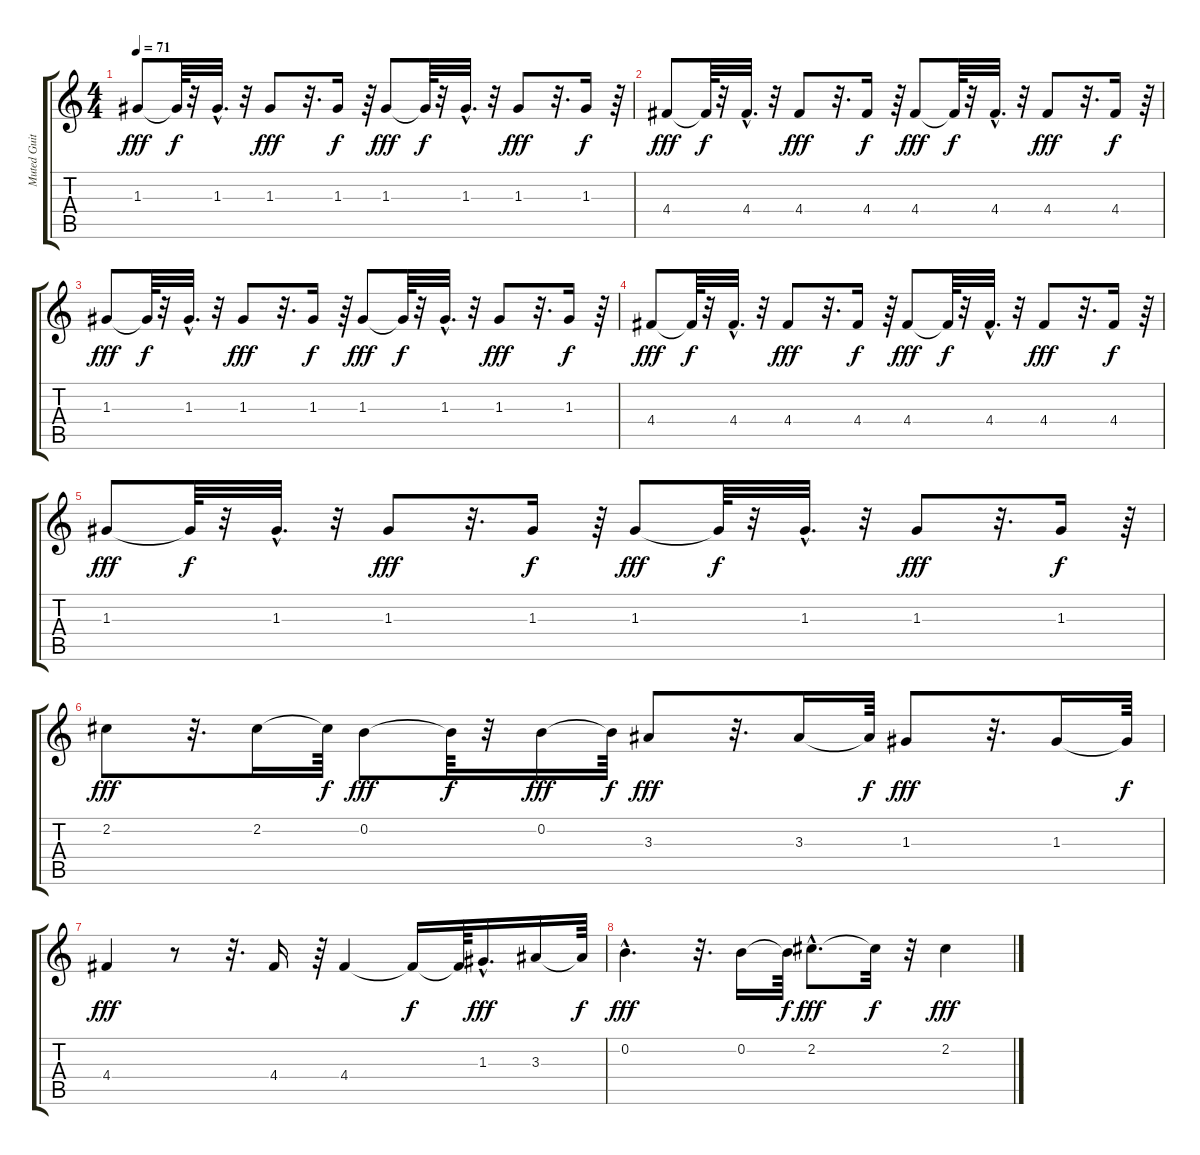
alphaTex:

\track ("Muted Guitar        " "Muted Guit") {instrument acousticbass}
\staff {score tabs}
\tuning (E4 B3 G3 D3 A2 E2) {hide}
\ts (4 4)
\tempo 71
\clef g2
\ks c
1.3.8{dy fff} 1.3{t}.64{dy f} r.32 1.3{hac}.32{d} r.32 1.3.8{dy fff} r.32{d} 1.3.16{dy f} r.64 1.3.8{dy fff} 1.3{t}.64{dy f} r.32 1.3{hac}.32{d} r.32 1.3.8{dy fff} r.32{d} 1.3.16{dy f} r.64 |
4.4.8{dy fff} 4.4{t}.64{dy f} r.32 4.4{hac}.32{d} r.32 4.4.8{dy fff} r.32{d} 4.4.16{dy f} r.64 4.4.8{dy fff} 4.4{t}.64{dy f} r.32 4.4{hac}.32{d} r.32 4.4.8{dy fff} r.32{d} 4.4.16{dy f} r.64 |
1.3.8{dy fff} 1.3{t}.64{dy f} r.32 1.3{hac}.32{d} r.32 1.3.8{dy fff} r.32{d} 1.3.16{dy f} r.64 1.3.8{dy fff} 1.3{t}.64{dy f} r.32 1.3{hac}.32{d} r.32 1.3.8{dy fff} r.32{d} 1.3.16{dy f} r.64 |
4.4.8{dy fff} 4.4{t}.64{dy f} r.32 4.4{hac}.32{d} r.32 4.4.8{dy fff} r.32{d} 4.4.16{dy f} r.64 4.4.8{dy fff} 4.4{t}.64{dy f} r.32 4.4{hac}.32{d} r.32 4.4.8{dy fff} r.32{d} 4.4.16{dy f} r.64 |
1.3.8{dy fff} 1.3{t}.64{dy f} r.32 1.3{hac}.32{d} r.32 1.3.8{dy fff} r.32{d} 1.3.16{dy f} r.64 1.3.8{dy fff} 1.3{t}.64{dy f} r.32 1.3{hac}.32{d} r.32 1.3.8{dy fff} r.32{d} 1.3.16{dy f} r.64 |
2.2.8{dy fff} r.32{d} 2.2.16 2.2{t}.64{dy f} 0.2.8{dy fff} 0.2{t}.64{dy f} r.32 0.2.16{dy fff} 0.2{t}.64{dy f} 3.3.8{dy fff} r.32{d} 3.3.16 3.3{t}.64{dy f} 1.3.8{dy fff} r.32{d} 1.3.16 1.3{t}.64{dy f} |
4.4.4{dy fff} r.8 r.32{d} 4.4.16 r.64 4.4.4 4.4{t}.16{dy f} 4.4{t}.64 1.3{hac}.16{d dy fff} 3.3.16 3.3{t}.64{dy f} |
0.2{hac}.4{d dy fff} r.32{d} 0.2.16 0.2{t}.64{dy f} 2.2{hac}.8{d dy fff} 2.2{t}.32{dy f} r.32 2.2.4{dy fff}
